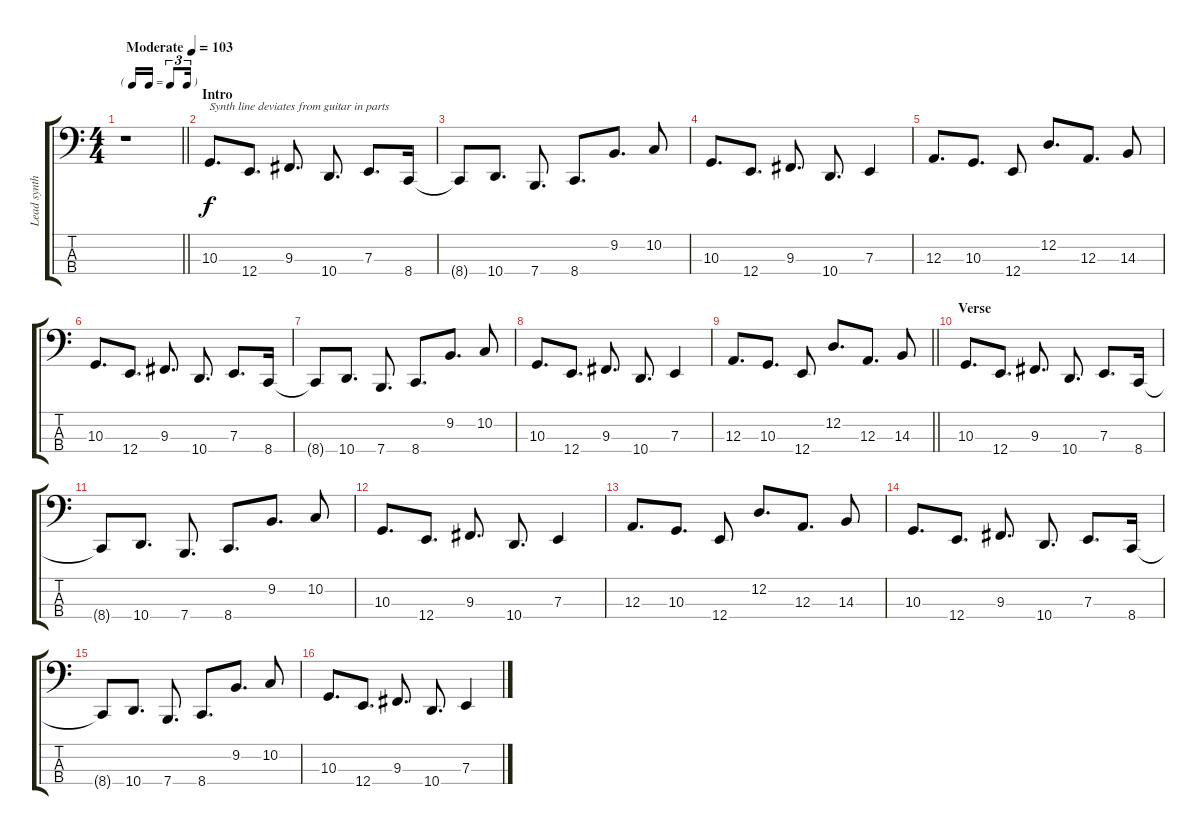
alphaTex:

\track ("Lead synth" "Lead synth") {instrument lead2sawtooth}
\staff {score tabs}
\tuning (G2 D2 A1 E1) {hide}
\ts (4 4)
\tf triplet16th
\tempo (103 "Moderate")
\clef f4
\barLineRight lightlight
\ks c
r.1{dy f instrument lead2sawtooth} |
\section ("" "Intro")
10.3.8{d txt "Synth line deviates from guitar in parts"} 12.4.8{d} 9.3.8{d} 10.4.8{d} 7.3.8{d} 8.4.16 |
8.4{t}.8 10.4.8{d} 7.4.8{d} 8.4.8{d} 9.2.8{d} 10.2.8 |
10.3.8{d} 12.4.8{d} 9.3.8{d} 10.4.8{d} 7.3.4 |
12.3.8{d} 10.3.8{d} 12.4.8 12.2.8{d} 12.3.8{d} 14.3.8 |
10.3.8{d} 12.4.8{d} 9.3.8{d} 10.4.8{d} 7.3.8{d} 8.4.16 |
8.4{t}.8 10.4.8{d} 7.4.8{d} 8.4.8{d} 9.2.8{d} 10.2.8 |
10.3.8{d} 12.4.8{d} 9.3.8{d} 10.4.8{d} 7.3.4 |
\barLineRight lightlight
12.3.8{d} 10.3.8{d} 12.4.8 12.2.8{d} 12.3.8{d} 14.3.8 |
\section ("" "Verse")
10.3.8{d} 12.4.8{d} 9.3.8{d} 10.4.8{d} 7.3.8{d} 8.4.16 |
8.4{t}.8 10.4.8{d} 7.4.8{d} 8.4.8{d} 9.2.8{d} 10.2.8 |
10.3.8{d} 12.4.8{d} 9.3.8{d} 10.4.8{d} 7.3.4 |
12.3.8{d} 10.3.8{d} 12.4.8 12.2.8{d} 12.3.8{d} 14.3.8 |
10.3.8{d} 12.4.8{d} 9.3.8{d} 10.4.8{d} 7.3.8{d} 8.4.16 |
8.4{t}.8 10.4.8{d} 7.4.8{d} 8.4.8{d} 9.2.8{d} 10.2.8 |
10.3.8{d} 12.4.8{d} 9.3.8{d} 10.4.8{d} 7.3.4
